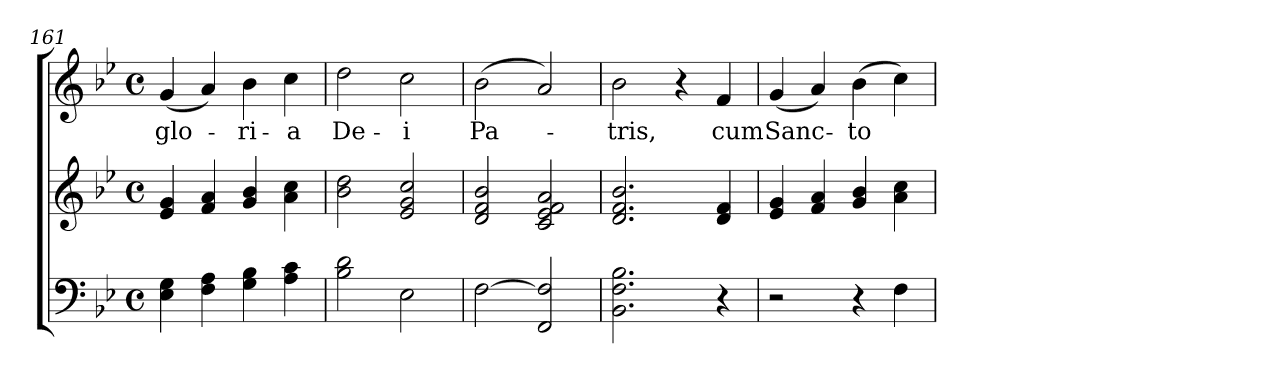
**kern	**kern	**kern	**text
*part2	*part2	*part1	*part1
*staff3	*staff2	*staff1	*staff1
*clefF4	*clefG2	*clefG2	*
*k[b-e-]	*k[b-e-]	*k[b-e-]	*
*B-:	*B-:	*B-:	*
*M4/4	*M4/4	*M4/4	*
*met(c)	*met(c)	*met(c)	*
=161	=161	=161	=161
!	!	!	!LO:LY:b
4E-\ 4G\	4e-/ 4g/	(<4g/	glo-
4F\ 4A\	4f/ 4a/	4a/)	.
!	!	!	!LO:LY:b
4G\ 4B-\	4g/ 4b-/	4b-\	-ri-
!	!	!	!LO:LY:b
4A\ 4c\	4a\ 4cc\	4cc\	-a
=162	=162	=162	=162
!	!	!	!LO:LY:b
2B-\ 2d\	2b-\ 2dd\	2dd\	De-
!	!	!	!LO:LY:b
2E-\	2e-/ 2g/ 2cc/	2cc\	-i
!!LO:LB:g=z
=163	=163	=163	=163
!	!	!	!LO:LY:b
[2F\	2d/ 2f/ 2b-/	(>2b-\	Pa-
2FF/ 2F/]	2c/ 2e-/ 2f/ 2a/	2a/)	.
=164	=164	=164	=164
!	!	!	!LO:LY:b
2.BB-\ 2.F\ 2.B-\	2.d/ 2.f/ 2.b-/	2b-\	-tris,
.	.	4r	.
!	!	!	!LO:LY:b
4r	4d/ 4f/	4f/	cum
=165	=165	=165	=165
!	!	!	!LO:LY:b
2r	4e-/ 4g/	(<4g/	Sanc-
.	4f/ 4a/	4a/)	.
!	!	!	!LO:LY:b
4r	4g/ 4b-/	(>4b-\	-to
4F\	4a\ 4cc\	4cc\)	.
=	=	=	=
*-	*-	*-	*-
